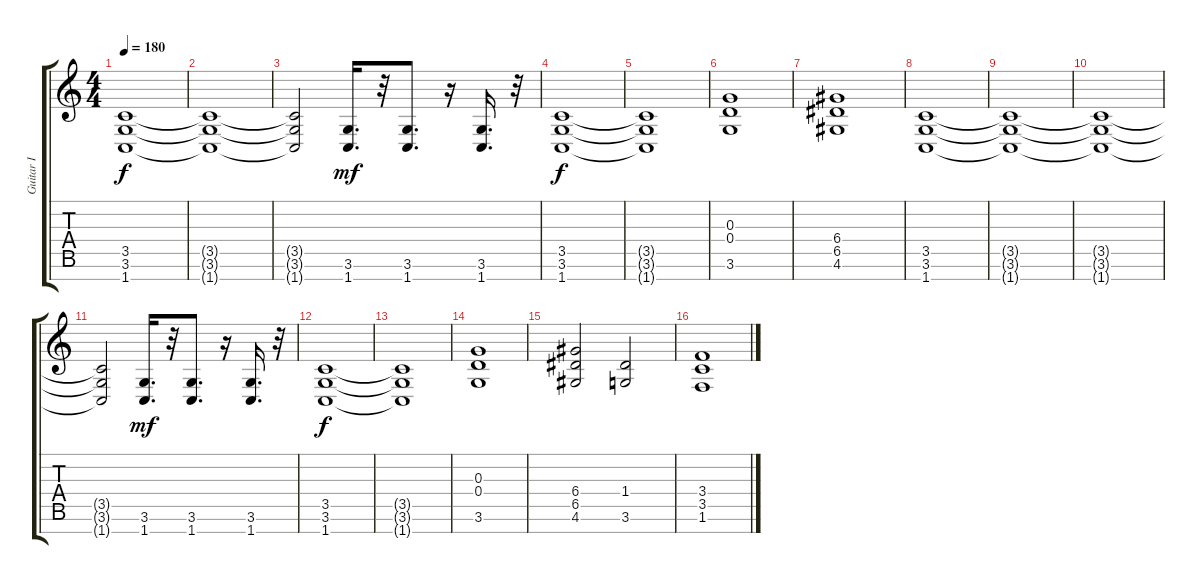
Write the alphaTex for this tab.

\track ("Guitar I" "Guitar I") {instrument distortionguitar}
\staff {score tabs}
\tuning (E4 B3 G3 D3 A2 E2 B1) {hide}
\ts (4 4)
\tempo 180
\clef g2
\ks c
(3.5{t} 3.6{t} 1.7{t}).1{dy f} |
(3.5{t} 3.6{t} 1.7{t}).1 |
(3.5{t} 3.6{t} 1.7{t}).2 (3.6 1.7).16{d dy mf} r.32 (3.6 1.7).8{d} r.16 (3.6 1.7).16{d} r.32 |
(3.5 3.6 1.7).1{dy f} |
(3.5{t} 3.6{t} 1.7{t}).1 |
(0.3 0.4 3.6).1 |
(6.4 6.5 4.6).1 |
(3.5 3.6 1.7).1 |
(3.5{t} 3.6{t} 1.7{t}).1 |
(3.5{t} 3.6{t} 1.7{t}).1 |
(3.5{t} 3.6{t} 1.7{t}).2 (3.6 1.7).16{d dy mf} r.32 (3.6 1.7).8{d} r.16 (3.6 1.7).16{d} r.32 |
(3.5 3.6 1.7).1{dy f} |
(3.5{t} 3.6{t} 1.7{t}).1 |
(0.3 0.4 3.6).1 |
(6.4 6.5 4.6).2 (1.4 3.6).2 |
(3.4 3.5 1.6).1
